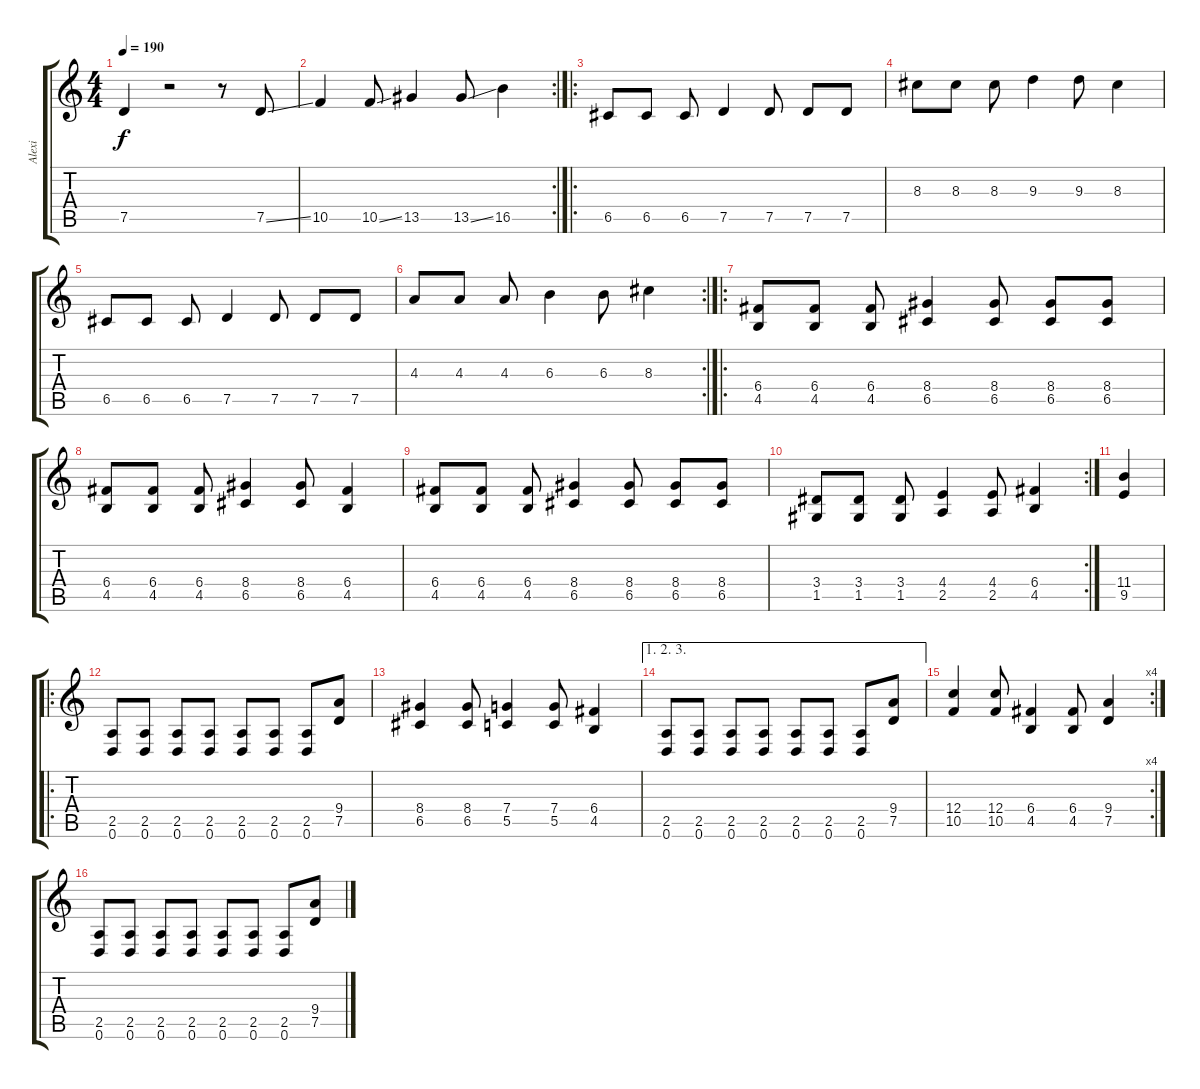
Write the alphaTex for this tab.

\track ("Alexi" "Alexi") {instrument distortionguitar}
\staff {score tabs}
\tuning (D4 A3 F3 C3 G2 D2) {hide}
\ts (4 4)
\tempo 190
\clef g2
\ks c
7.5.4{dy f} r.2 r.8 7.5{ss}.8 |
\rc 2
10.5.4 10.5{ss}.8 13.5.4 13.5{ss}.8 16.5.4 |
\ro
6.5.8 6.5.8 6.5.8 7.5.4 7.5.8 7.5.8 7.5.8 |
8.3.8 8.3.8 8.3.8 9.3.4 9.3.8 8.3.4 |
6.5.8 6.5.8 6.5.8 7.5.4 7.5.8 7.5.8 7.5.8 |
\rc 2
4.3.8 4.3.8 4.3.8 6.3.4 6.3.8 8.3.4 |
\ro
(6.4 4.5).8 (6.4 4.5).8 (6.4 4.5).8 (8.4 6.5).4 (8.4 6.5).8 (8.4 6.5).8 (8.4 6.5).8 |
(6.4 4.5).8 (6.4 4.5).8 (6.4 4.5).8 (8.4 6.5).4 (8.4 6.5).8 (6.4 4.5).4 |
(6.4 4.5).8 (6.4 4.5).8 (6.4 4.5).8 (8.4 6.5).4 (8.4 6.5).8 (8.4 6.5).8 (8.4 6.5).8 |
\rc 2
(3.4 1.5).8 (3.4 1.5).8 (3.4 1.5).8 (4.4 2.5).4 (4.4 2.5).8 (6.4 4.5).4 |
(11.4 9.5).4 |
\ro
(2.5 0.6).8 (2.5 0.6).8 (2.5 0.6).8 (2.5 0.6).8 (2.5 0.6).8 (2.5 0.6).8 (2.5 0.6).8 (9.4 7.5).8 |
(8.4 6.5).4 (8.4 6.5).8 (7.4 5.5).4 (7.4 5.5).8 (6.4 4.5).4 |
\ae (1 2 3)
(2.5 0.6).8 (2.5 0.6).8 (2.5 0.6).8 (2.5 0.6).8 (2.5 0.6).8 (2.5 0.6).8 (2.5 0.6).8 (9.4 7.5).8 |
\rc 4
(12.4 10.5).4 (12.4 10.5).8 (6.4 4.5).4 (6.4 4.5).8 (9.4 7.5).4 |
(2.5 0.6).8 (2.5 0.6).8 (2.5 0.6).8 (2.5 0.6).8 (2.5 0.6).8 (2.5 0.6).8 (2.5 0.6).8 (9.4 7.5).8
